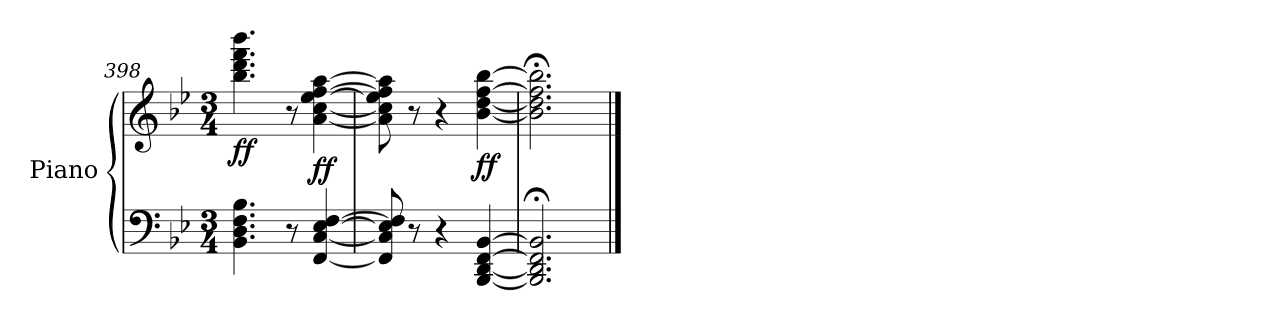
**kern	**kern	**dynam
*part1	*part1	*part1
*staff2	*staff1	*staff1/2
*I"Piano	*	*
*I'Pno.	*	*
*clefF4	*clefG2	*
*k[b-e-]	*k[b-e-]	*
*M3/4	*M3/4	*
=398	=398	=398
!	!	!LO:DY:b
4.BB-\ 4.D\ 4.F\ 4.B-\	4.bb-\ 4.ddd\ 4.fff\ 4.bbb-\	ff
8r	8r	.
!	!	!LO:DY:b
[4FF/ [4C/ [4E-/ [4F/	[4a\ [4cc\ [4ee-\ [4ff\ [4aa\	ff
=399	=399	=399
8FF/] 8C/] 8E-/] 8F/]	8a\] 8cc\] 8ee-\] 8ff\] 8aa\]	.
8r	8r	.
4r	4r	.
!	!	!LO:DY:b
[4BBB-/ [4DD/ [4FF/ [4BB-/	[4b-\ [4dd\ [4ff\ [4bb-\	ff
=400	=400	=400
2.BBB-/];< 2.DD/];< 2.FF/];< 2.BB-/];<	2.b-\];< 2.dd\];< 2.ff\];< 2.bb-\];<	.
==	==	==
*-	*-	*-
